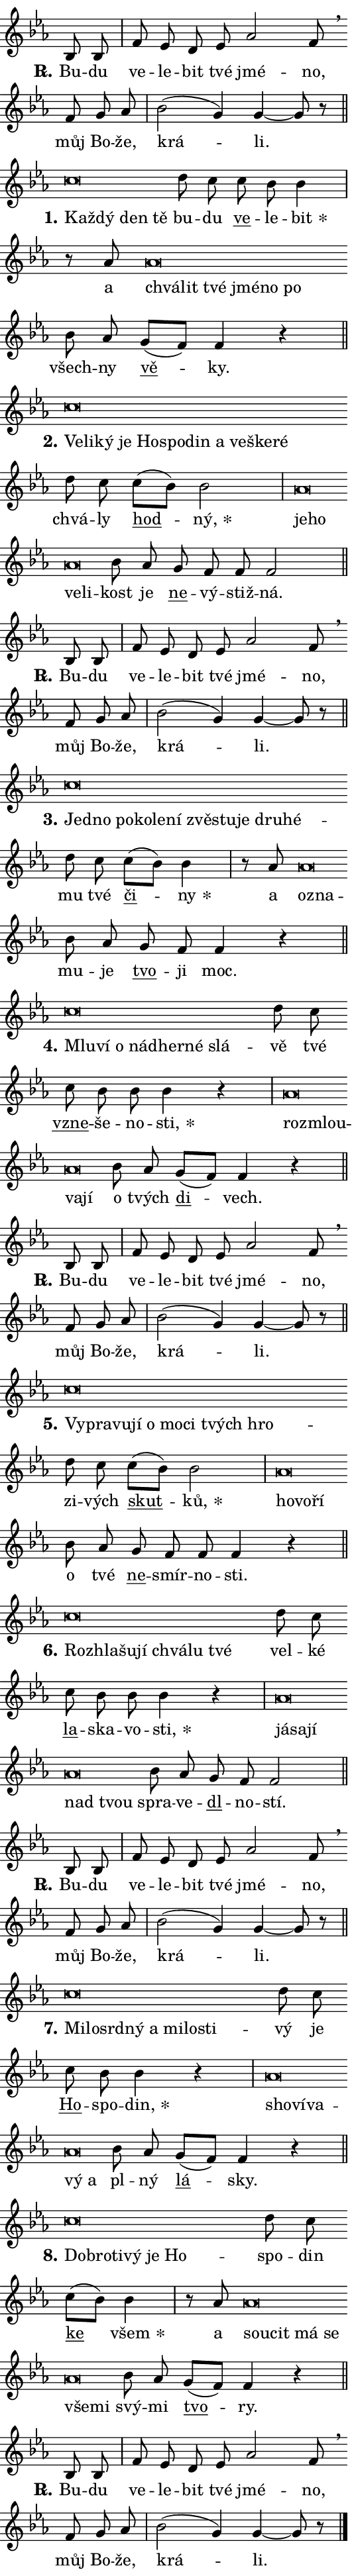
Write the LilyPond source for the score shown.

\version "2.24.0"
\header { tagline = "" }
\paper {
  indent = 0\cm
  top-margin = 0\cm
  right-margin = 0.13\cm % to fit lyric hyphens
  bottom-margin = 0\cm
  left-margin = 0\cm
  paper-width = 9\cm
  page-breaking = #ly:one-page-breaking
  system-system-spacing.basic-distance = #11
  score-system-spacing.basic-distance = #11
  ragged-last = ##f
}


%% Author: Thomas Morley
%% https://lists.gnu.org/archive/html/lilypond-user/2020-05/msg00002.html
#(define (line-position grob)
"Returns position of @var[grob} in current system:
   @code{'start}, if at first time-step
   @code{'end}, if at last time-step
   @code{'middle} otherwise
"
  (let* ((col (ly:item-get-column grob))
         (ln (ly:grob-object col 'left-neighbor))
         (rn (ly:grob-object col 'right-neighbor))
         (col-to-check-left (if (ly:grob? ln) ln col))
         (col-to-check-right (if (ly:grob? rn) rn col))
         (break-dir-left
           (and
             (ly:grob-property col-to-check-left 'non-musical #f)
             (ly:item-break-dir col-to-check-left)))
         (break-dir-right
           (and
             (ly:grob-property col-to-check-right 'non-musical #f)
             (ly:item-break-dir col-to-check-right))))
        (cond ((eqv? 1 break-dir-left) 'start)
              ((eqv? -1 break-dir-right) 'end)
              (else 'middle))))

#(define (tranparent-at-line-position vctor)
  (lambda (grob)
  "Relying on @code{line-position} select the relevant enry from @var{vctor}.
Used to determine transparency,"
    (case (line-position grob)
      ((end) (not (vector-ref vctor 0)))
      ((middle) (not (vector-ref vctor 1)))
      ((start) (not (vector-ref vctor 2))))))

noteHeadBreakVisibility =
#(define-music-function (break-visibility)(vector?)
"Makes @code{NoteHead}s transparent relying on @var{break-visibility}"
#{
  \override NoteHead.transparent =
    #(tranparent-at-line-position break-visibility)
#})

#(define delete-ledgers-for-transparent-note-heads
  (lambda (grob)
    "Reads whether a @code{NoteHead} is transparent.
If so this @code{NoteHead} is removed from @code{'note-heads} from
@var{grob}, which is supposed to be @code{LedgerLineSpanner}.
As a result ledgers are not printed for this @code{NoteHead}"
    (let* ((nhds-array (ly:grob-object grob 'note-heads))
           (nhds-list
             (if (ly:grob-array? nhds-array)
                 (ly:grob-array->list nhds-array)
                 '()))
           ;; Relies on the transparent-property being done before
           ;; Staff.LedgerLineSpanner.after-line-breaking is executed.
           ;; This is fragile ...
           (to-keep
             (remove
               (lambda (nhd)
                 (ly:grob-property nhd 'transparent #f))
               nhds-list)))
      ;; TODO find a better method to iterate over grob-arrays, similiar
      ;; to filter/remove etc for lists
      ;; For now rebuilt from scratch
      (set! (ly:grob-object grob 'note-heads)  '())
      (for-each
        (lambda (nhd)
          (ly:pointer-group-interface::add-grob grob 'note-heads nhd))
        to-keep))))

squashNotes = {
  \override NoteHead.X-extent = #'(-0.2 . 0.2)
  \override NoteHead.Y-extent = #'(-0.75 . 0)
  \override NoteHead.stencil =
    #(lambda (grob)
       (let ((pos (ly:grob-property grob 'staff-position)))
         (begin
           (if (< pos -7) (display "ERROR: Lower brevis then expected\n") (display ""))
           (if (<= pos -6) ly:text-interface::print ly:note-head::print))))
}
unSquashNotes = {
  \revert NoteHead.X-extent
  \revert NoteHead.Y-extent
  \revert NoteHead.stencil
}

hideNotes = \noteHeadBreakVisibility #begin-of-line-visible
unHideNotes = \noteHeadBreakVisibility #all-visible

% work-around for resetting accidentals
% https://lilypond.org/doc/v2.23/Documentation/notation/displaying-rhythms#unmetered-music
cadenzaMeasure = {
  \cadenzaOff
  \partial 1024 s1024
  \cadenzaOn
}

#(define-markup-command (accent layout props text) (markup?)
  "Underline accented syllable"
  (interpret-markup layout props
    #{\markup \override #'(offset . 4.3) \underline { #text }#}))

responsum = \markup \concat {
  "R" \hspace #-1.05 \path #0.1 #'((moveto 0 0.07) (lineto 0.9 0.8)) \hspace #0.05 "."
}

spaceSize = #0.6828661417322834 % exact space size for TeX Gyre Schola

\layout {
  \context {
    \Staff
    \remove "Time_signature_engraver"
    \override LedgerLineSpanner.after-line-breaking = #delete-ledgers-for-transparent-note-heads
  }
  \context {
    \Lyrics {
      \override LyricSpace.minimum-distance = \spaceSize
      \override LyricText.font-name = #"TeX Gyre Schola"
      \override LyricText.font-size = 1
      \override StanzaNumber.font-name = #"TeX Gyre Schola Bold"
      \override StanzaNumber.font-size = 1
    }
  }
  \context {
    \Score 
    \override NoteHead.text =
      #(lambda (grob) 
        (let ((pos (ly:grob-property grob 'staff-position)))
          #{\markup {
            \combine
              \halign #-0.55 \raise #(if (= pos -6) 0 0.5) \override #'(thickness . 2) \draw-line #'(3.2 . 0)
              \musicglyph "noteheads.sM1"
          }#}))
  }
}

% magnetic-lyrics.ily
%
%   written by
%     Jean Abou Samra <jean@abou-samra.fr>
%     Werner Lemberg <wl@gnu.org>
%
%   adapted by
%     Jiri Hon <jiri.hon@gmail.com>
%
% Version 2022-Apr-15

% https://www.mail-archive.com/lilypond-user@gnu.org/msg149350.html

#(define (Left_hyphen_pointer_engraver context)
   "Collect syllable-hyphen-syllable occurrences in lyrics and store
them in properties.  This engraver only looks to the left.  For
example, if the lyrics input is @code{foo -- bar}, it does the
following.

@itemize @bullet
@item
Set the @code{text} property of the @code{LyricHyphen} grob between
@q{foo} and @q{bar} to @code{foo}.

@item
Set the @code{left-hyphen} property of the @code{LyricText} grob with
text @q{foo} to the @code{LyricHyphen} grob between @q{foo} and
@q{bar}.
@end itemize

Use this auxiliary engraver in combination with the
@code{lyric-@/text::@/apply-@/magnetic-@/offset!} hook."
   (let ((hyphen #f)
         (text #f))
     (make-engraver
      (acknowledgers
       ((lyric-syllable-interface engraver grob source-engraver)
        (set! text grob)))
      (end-acknowledgers
       ((lyric-hyphen-interface engraver grob source-engraver)
        ;(when (not (grob::has-interface grob 'lyric-space-interface))
          (set! hyphen grob)));)
      ((stop-translation-timestep engraver)
       (when (and text hyphen)
         (ly:grob-set-object! text 'left-hyphen hyphen))
       (set! text #f)
       (set! hyphen #f)))))

#(define (lyric-text::apply-magnetic-offset! grob)
   "If the space between two syllables is less than the value in
property @code{LyricText@/.details@/.squash-threshold}, move the right
syllable to the left so that it gets concatenated with the left
syllable.

Use this function as a hook for
@code{LyricText@/.after-@/line-@/breaking} if the
@code{Left_@/hyphen_@/pointer_@/engraver} is active."
   (let ((hyphen (ly:grob-object grob 'left-hyphen #f)))
     (when hyphen
       (let ((left-text (ly:spanner-bound hyphen LEFT)))
         (when (grob::has-interface left-text 'lyric-syllable-interface)
           (let* ((common (ly:grob-common-refpoint grob left-text X))
                  (this-x-ext (ly:grob-extent grob common X))
                  (left-x-ext
                   (begin
                     ;; Trigger magnetism for left-text.
                     (ly:grob-property left-text 'after-line-breaking)
                     (ly:grob-extent left-text common X)))
                  ;; `delta` is the gap width between two syllables.
                  (delta (- (interval-start this-x-ext)
                            (interval-end left-x-ext)))
                  (details (ly:grob-property grob 'details))
                  (threshold (assoc-get 'squash-threshold details 0.2)))
             (when (< delta threshold)
               (let* (;; We have to manipulate the input text so that
                      ;; ligatures crossing syllable boundaries are not
                      ;; disabled.  For languages based on the Latin
                      ;; script this is essentially a beautification.
                      ;; However, for non-Western scripts it can be a
                      ;; necessity.
                      (lt (ly:grob-property left-text 'text))
                      (rt (ly:grob-property grob 'text))
                      (is-space (grob::has-interface hyphen 'lyric-space-interface))
                      (space (if is-space " " ""))
                      (extra-delta (if is-space spaceSize 0))
                      ;; Append new syllable.
                      (ltrt-space (if (and (string? lt) (string? rt))
                                (string-append lt space rt)
                                (make-concat-markup (list lt space rt))))
                      ;; Right-align `ltrt` to the right side.
                      (ltrt-space-markup (grob-interpret-markup
                               grob
                               (make-translate-markup
                                (cons (interval-length this-x-ext) 0)
                                (make-right-align-markup ltrt-space)))))
                 (begin
                   ;; Don't print `left-text`.
                   (ly:grob-set-property! left-text 'stencil #f)
                   ;; Set text and stencil (which holds all collected
                   ;; syllables so far) and shift it to the left.
                   (ly:grob-set-property! grob 'text ltrt-space)
                   (ly:grob-set-property! grob 'stencil ltrt-space-markup)
                   (ly:grob-translate-axis! grob (- (- delta extra-delta)) X))))))))))


#(define (lyric-hyphen::displace-bounds-first grob)
   ;; Make very sure this callback isn't triggered too early.
   (let ((left (ly:spanner-bound grob LEFT))
         (right (ly:spanner-bound grob RIGHT)))
     (ly:grob-property left 'after-line-breaking)
     (ly:grob-property right 'after-line-breaking)
     (ly:lyric-hyphen::print grob)))

squashThreshold = #0.4

\layout {
  \context {
    \Lyrics
    \consists #Left_hyphen_pointer_engraver
    \override LyricText.after-line-breaking =
      #lyric-text::apply-magnetic-offset!
    \override LyricHyphen.stencil = #lyric-hyphen::displace-bounds-first
    \override LyricText.details.squash-threshold = \squashThreshold
    \override LyricHyphen.minimum-distance = 0
    \override LyricHyphen.minimum-length = \squashThreshold
  }
}

squashText = \override LyricText.details.squash-threshold = 9999
unSquashText = \override LyricText.details.squash-threshold = \squashThreshold

leftText = \override LyricText.self-alignment-X = #LEFT
unLeftText = \revert LyricText.self-alignment-X

starOffset = #(lambda (grob) 
                (let ((x_offset (ly:self-alignment-interface::aligned-on-x-parent grob)))
                  (if (= x_offset 0) 0 (+ x_offset 1.2))))

star = #(define-music-function (syllable)(string?)
"Append star separator at the end of a syllable"
#{
  \once \override LyricText.X-offset = #starOffset
  \lyricmode { \markup {
    #syllable
    \override #'((font-name . "TeX Gyre Schola Bold")) \hspace #0.2 \lower #0.65 \larger "*"
  } }
#})

starAccent = #(define-music-function (syllable)(string?)
"Append star separator at the end of a syllable and make accent"
#{
  \once \override LyricText.X-offset = #starOffset
  \lyricmode { \markup {
    \accent #syllable
    \override #'((font-name . "TeX Gyre Schola Bold")) \hspace #0.2 \lower #0.65 \larger "*"
  } }
#})

breath = #(define-music-function (syllable)(string?)
"Append breathing indicator at the end of a syllable"
#{
  \lyricmode { \markup { #syllable "+" } }
#})

optionalBreath = #(define-music-function (syllable)(string?)
"Append optional breathing indicator at the end of a syllable"
#{
  \lyricmode { \markup { #syllable "(+)" } }
#})


\score {
    <<
        \new Voice = "melody" { \cadenzaOn \key es \major \relative { bes8 bes \cadenzaMeasure \bar "|" f' es d es as2 f8 \breathe \bar "" f g as \cadenzaMeasure \bar "|" bes2( g4) g~ g8 r \cadenzaMeasure \bar "||" \break } }
        \new Lyrics \lyricsto "melody" { \lyricmode { \set stanza = \responsum
Bu -- du ve -- le -- bit tvé jmé -- no, můj Bo -- že, krá -- li. } }
    >>
    \layout {}
}

\score {
    <<
        \new Voice = "melody" { \cadenzaOn \key es \major \relative { \squashNotes c''\breve*1/16 \hideNotes \breve*1/16 \bar "" \breve*1/16 \breve*1/16 \bar "" \unHideNotes \unSquashNotes d8 c \bar "" c bes bes4 \cadenzaMeasure \bar "|" r8 as8 \squashNotes as\breve*1/16 \hideNotes \breve*1/16 \bar "" \breve*1/16 \bar "" \breve*1/16 \bar "" \breve*1/16 \breve*1/16 \bar "" \unHideNotes \unSquashNotes bes8 as \bar "" g[( f)] f4 r \cadenzaMeasure \bar "||" \break } }
        \new Lyrics \lyricsto "melody" { \lyricmode { \set stanza = "1."
\leftText Kaž -- \squashText dý den tě \unLeftText \unSquashText bu -- du \markup \accent ve -- le -- \star bit a \leftText chvá -- \squashText lit tvé jmé -- no po \unLeftText \unSquashText všech -- ny \markup \accent vě -- ky. } }
    >>
    \layout {}
}

\score {
    <<
        \new Voice = "melody" { \cadenzaOn \key es \major \relative { \squashNotes c''\breve*1/16 \hideNotes \breve*1/16 \bar "" \breve*1/16 \bar "" \breve*1/16 \bar "" \breve*1/16 \bar "" \breve*1/16 \bar "" \breve*1/16 \bar "" \breve*1/16 \bar "" \breve*1/16 \bar "" \breve*1/16 \breve*1/16 \bar "" \unHideNotes \unSquashNotes d8 c \bar "" c[( bes)] bes2 \cadenzaMeasure \bar "|" \squashNotes as\breve*1/16 \hideNotes \breve*1/16 \bar "" \breve*1/16 \breve*1/16 \bar "" \unHideNotes \unSquashNotes bes8 as \bar "" g f f f2 \cadenzaMeasure \bar "||" \break } }
        \new Lyrics \lyricsto "melody" { \lyricmode { \set stanza = "2."
\leftText Ve -- \squashText li -- ký je Ho -- spo -- din a ve -- ške -- ré \unLeftText \unSquashText chvá -- ly \markup \accent hod -- \star ný, \leftText je -- \squashText ho ve -- li -- \unLeftText \unSquashText kost je \markup \accent ne -- vý -- stiž -- ná. } }
    >>
    \layout {}
}

\score {
    <<
        \new Voice = "melody" { \cadenzaOn \key es \major \relative { bes8 bes \cadenzaMeasure \bar "|" f' es d es as2 f8 \breathe \bar "" f g as \cadenzaMeasure \bar "|" bes2( g4) g~ g8 r \cadenzaMeasure \bar "||" \break } }
        \new Lyrics \lyricsto "melody" { \lyricmode { \set stanza = \responsum
Bu -- du ve -- le -- bit tvé jmé -- no, můj Bo -- že, krá -- li. } }
    >>
    \layout {}
}

\score {
    <<
        \new Voice = "melody" { \cadenzaOn \key es \major \relative { \squashNotes c''\breve*1/16 \hideNotes \breve*1/16 \bar "" \breve*1/16 \bar "" \breve*1/16 \bar "" \breve*1/16 \bar "" \breve*1/16 \bar "" \breve*1/16 \bar "" \breve*1/16 \bar "" \breve*1/16 \bar "" \breve*1/16 \breve*1/16 \bar "" \unHideNotes \unSquashNotes d8 c \bar "" c[( bes)] bes4 \cadenzaMeasure \bar "|" r8 as8 \squashNotes as\breve*1/16 \hideNotes \breve*1/16 \bar "" \unHideNotes \unSquashNotes bes8 as \bar "" g f f4 r \cadenzaMeasure \bar "||" \break } }
        \new Lyrics \lyricsto "melody" { \lyricmode { \set stanza = "3."
\leftText Jed -- \squashText no po -- ko -- le -- ní zvě -- stu -- je dru -- hé -- \unLeftText \unSquashText mu tvé \markup \accent či -- \star ny a \leftText o -- \squashText zna -- \unLeftText \unSquashText mu -- je \markup \accent tvo -- ji moc. } }
    >>
    \layout {}
}

\score {
    <<
        \new Voice = "melody" { \cadenzaOn \key es \major \relative { \squashNotes c''\breve*1/16 \hideNotes \breve*1/16 \bar "" \breve*1/16 \bar "" \breve*1/16 \bar "" \breve*1/16 \bar "" \breve*1/16 \breve*1/16 \bar "" \unHideNotes \unSquashNotes d8 c \bar "" c bes bes bes4 r \cadenzaMeasure \bar "|" \squashNotes as\breve*1/16 \hideNotes \breve*1/16 \bar "" \breve*1/16 \breve*1/16 \bar "" \unHideNotes \unSquashNotes bes8 as \bar "" g[( f)] f4 r \cadenzaMeasure \bar "||" \break } }
        \new Lyrics \lyricsto "melody" { \lyricmode { \set stanza = "4."
\leftText Mlu -- \squashText ví o nád -- her -- né slá -- \unLeftText \unSquashText vě tvé \markup \accent vzne -- še -- no -- \star sti, \leftText roz -- \squashText mlou -- va -- jí \unLeftText \unSquashText o tvých \markup \accent di -- vech. } }
    >>
    \layout {}
}

\score {
    <<
        \new Voice = "melody" { \cadenzaOn \key es \major \relative { bes8 bes \cadenzaMeasure \bar "|" f' es d es as2 f8 \breathe \bar "" f g as \cadenzaMeasure \bar "|" bes2( g4) g~ g8 r \cadenzaMeasure \bar "||" \break } }
        \new Lyrics \lyricsto "melody" { \lyricmode { \set stanza = \responsum
Bu -- du ve -- le -- bit tvé jmé -- no, můj Bo -- že, krá -- li. } }
    >>
    \layout {}
}

\score {
    <<
        \new Voice = "melody" { \cadenzaOn \key es \major \relative { \squashNotes c''\breve*1/16 \hideNotes \breve*1/16 \bar "" \breve*1/16 \bar "" \breve*1/16 \bar "" \breve*1/16 \bar "" \breve*1/16 \bar "" \breve*1/16 \bar "" \breve*1/16 \breve*1/16 \bar "" \unHideNotes \unSquashNotes d8 c \bar "" c[( bes)] bes2 \cadenzaMeasure \bar "|" \squashNotes as\breve*1/16 \hideNotes \breve*1/16 \breve*1/16 \bar "" \unHideNotes \unSquashNotes bes8 as \bar "" g f f f4 r \cadenzaMeasure \bar "||" \break } }
        \new Lyrics \lyricsto "melody" { \lyricmode { \set stanza = "5."
\leftText Vy -- \squashText pra -- vu -- jí o mo -- ci tvých hro -- \unLeftText \unSquashText zi -- vých \markup \accent skut -- \star ků, \leftText ho -- \squashText vo -- ří \unLeftText \unSquashText o tvé \markup \accent ne -- smír -- no -- sti. } }
    >>
    \layout {}
}

\score {
    <<
        \new Voice = "melody" { \cadenzaOn \key es \major \relative { \squashNotes c''\breve*1/16 \hideNotes \breve*1/16 \bar "" \breve*1/16 \bar "" \breve*1/16 \bar "" \breve*1/16 \bar "" \breve*1/16 \breve*1/16 \bar "" \unHideNotes \unSquashNotes d8 c \bar "" c bes bes bes4 r \cadenzaMeasure \bar "|" \squashNotes as\breve*1/16 \hideNotes \breve*1/16 \bar "" \breve*1/16 \bar "" \breve*1/16 \breve*1/16 \bar "" \unHideNotes \unSquashNotes bes8 as \bar "" g f f2 \cadenzaMeasure \bar "||" \break } }
        \new Lyrics \lyricsto "melody" { \lyricmode { \set stanza = "6."
\leftText Roz -- \squashText hla -- šu -- jí chvá -- lu tvé \unLeftText \unSquashText vel -- ké \markup \accent la -- ska -- vo -- \star sti, \leftText já -- \squashText sa -- jí nad tvou \unLeftText \unSquashText spra -- ve -- \markup \accent dl -- no -- stí. } }
    >>
    \layout {}
}

\score {
    <<
        \new Voice = "melody" { \cadenzaOn \key es \major \relative { bes8 bes \cadenzaMeasure \bar "|" f' es d es as2 f8 \breathe \bar "" f g as \cadenzaMeasure \bar "|" bes2( g4) g~ g8 r \cadenzaMeasure \bar "||" \break } }
        \new Lyrics \lyricsto "melody" { \lyricmode { \set stanza = \responsum
Bu -- du ve -- le -- bit tvé jmé -- no, můj Bo -- že, krá -- li. } }
    >>
    \layout {}
}

\score {
    <<
        \new Voice = "melody" { \cadenzaOn \key es \major \relative { \squashNotes c''\breve*1/16 \hideNotes \breve*1/16 \bar "" \breve*1/16 \bar "" \breve*1/16 \bar "" \breve*1/16 \bar "" \breve*1/16 \bar "" \breve*1/16 \breve*1/16 \bar "" \unHideNotes \unSquashNotes d8 c \bar "" c bes bes4 r \cadenzaMeasure \bar "|" \squashNotes as\breve*1/16 \hideNotes \breve*1/16 \bar "" \breve*1/16 \bar "" \breve*1/16 \breve*1/16 \bar "" \unHideNotes \unSquashNotes bes8 as \bar "" g[( f)] f4 r \cadenzaMeasure \bar "||" \break } }
        \new Lyrics \lyricsto "melody" { \lyricmode { \set stanza = "7."
\leftText Mi -- \squashText lo -- srd -- ný a mi -- lo -- sti -- \unLeftText \unSquashText vý je \markup \accent Ho -- spo -- \star din, \leftText sho -- \squashText ví -- va -- vý a \unLeftText \unSquashText pl -- ný \markup \accent lá -- sky. } }
    >>
    \layout {}
}

\score {
    <<
        \new Voice = "melody" { \cadenzaOn \key es \major \relative { \squashNotes c''\breve*1/16 \hideNotes \breve*1/16 \bar "" \breve*1/16 \bar "" \breve*1/16 \bar "" \breve*1/16 \breve*1/16 \bar "" \unHideNotes \unSquashNotes d8 c \bar "" c[( bes)] bes4 \cadenzaMeasure \bar "|" r8 as8 \squashNotes as\breve*1/16 \hideNotes \breve*1/16 \bar "" \breve*1/16 \bar "" \breve*1/16 \bar "" \breve*1/16 \breve*1/16 \bar "" \unHideNotes \unSquashNotes bes8 as \bar "" g[( f)] f4 r \cadenzaMeasure \bar "||" \break } }
        \new Lyrics \lyricsto "melody" { \lyricmode { \set stanza = "8."
\leftText Dob -- \squashText ro -- ti -- vý je Ho -- \unLeftText \unSquashText spo -- din \markup \accent ke \star všem a \leftText sou -- \squashText cit má se vše -- mi \unLeftText \unSquashText svý -- mi \markup \accent tvo -- ry. } }
    >>
    \layout {}
}

\score {
    <<
        \new Voice = "melody" { \cadenzaOn \key es \major \relative { bes8 bes \cadenzaMeasure \bar "|" f' es d es as2 f8 \breathe \bar "" f g as \cadenzaMeasure \bar "|" bes2( g4) g~ g8 r \cadenzaMeasure \bar "||" \break } \bar "|." }
        \new Lyrics \lyricsto "melody" { \lyricmode { \set stanza = \responsum
Bu -- du ve -- le -- bit tvé jmé -- no, můj Bo -- že, krá -- li. } }
    >>
    \layout {}
}
